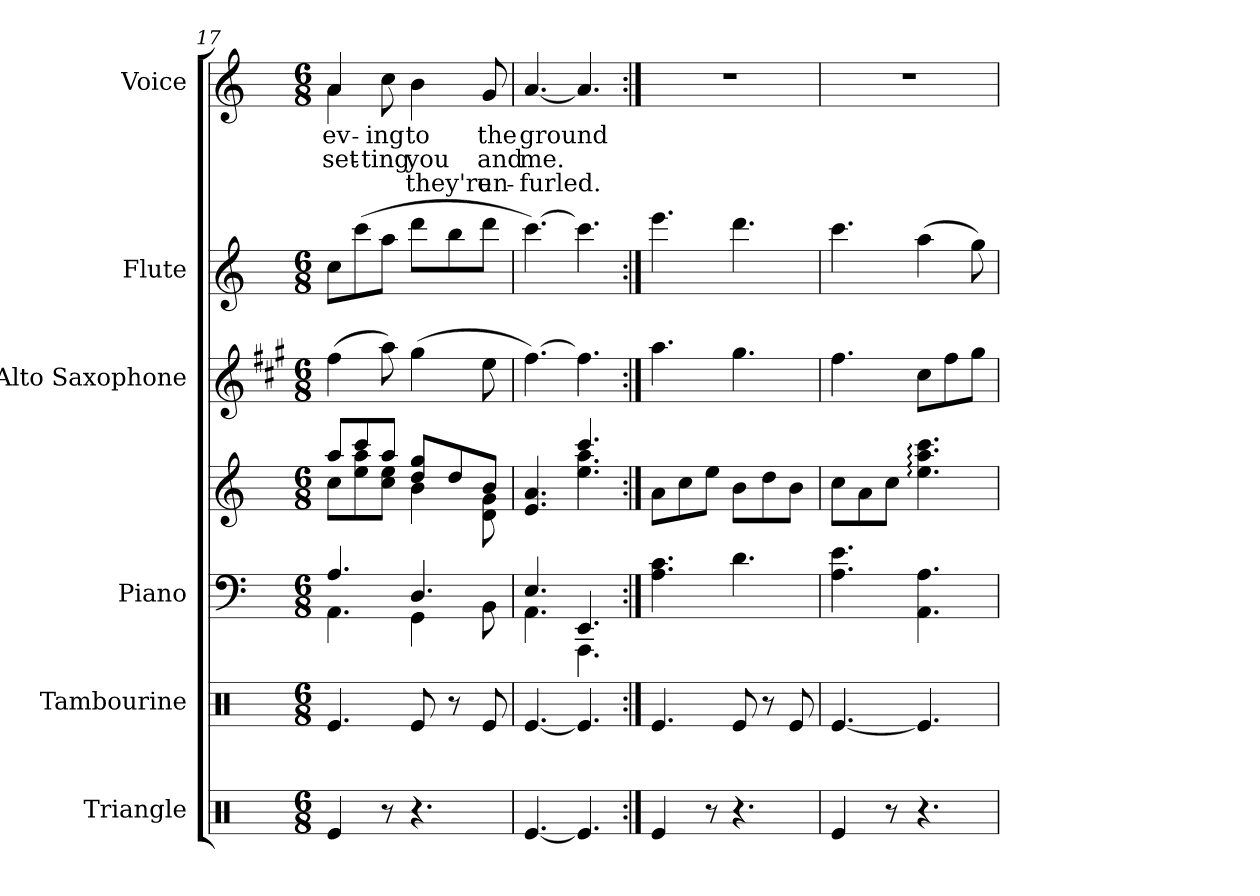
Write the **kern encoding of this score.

**kern	**kern	**kern	**kern	**kern	**kern	**kern	**text	**text	**text
*part6	*part5	*part4	*part4	*part3	*part2	*part1	*part1	*part1	*part1
*staff7	*staff6	*staff5	*staff4	*staff3	*staff2	*staff1	*staff1	*staff1	*staff1
*I"Triangle	*I"Tambourine	*I"Piano	*	*I"Alto Saxophone	*I"Flute	*I"Voice	*	*	*
*I'Tri.	*I'Tamb.	*I'Pno.	*	*I'Alto Sax.	*I'Fl.	*I'Voice	*	*	*
*clefX	*clefX	*clefF4	*clefG2	*clefG2	*clefG2	*clefG2	*	*	*
*	*	*	*	*ITrd5c9	*	*	*	*	*
*k[]	*k[]	*k[]	*k[]	*k[]	*k[]	*k[]	*	*	*
*C:	*C:	*C:	*C:	*C:	*C:	*C:	*	*	*
*M6/8	*M6/8	*M6/8	*M6/8	*M6/8	*M6/8	*M6/8	*	*	*
=17	=17	=17	=17	=17	=17	=17	=17	=17	=17
*	*	*^	*^	*	*	*	*	*	*
!	!	!	!	!	!	!	!	!	!LO:LY:b:color=#000000	!LO:LY:b:color=#000000	!
*	*	*	*	*	*	*	*	*^	*	*	*
!	!	!	!	!	!	!	!	!	!	!LO:LY:b:color=#000000	!	!
4Rei/	4.Rei/	4.Ai/	4.AAi\	8aai/L	8cci\L	(4ai\	8cci\L	4ai/	4ai\	-ev-	-set-	.
.	.	.	.	8ccci/	8eei\ 8aai	.	(8ccci\	.	.	.	.	.
!	!	!	!	!	!	!	!	!	!	!LO:LY:b:color=#000000	!LO:LY:b:color=#000000	!
8r	.	.	.	8aai/J	8cci\ 8eeiJ	8cci\)	8aai\J	8cci\	2ryy	-ing	-ting	.
!	!	!	!	!	!	!	!	!	!	!LO:LY:b:color=#000000	!LO:LY:b:color=#000000	!LO:LY:b:color=#000000
4.r	8Rei/	4.Di/	4GGi\	8ddi/ 8ggiL	4bi\	(4bi\	8dddi\L	4bi\	.	to	you	they're
.	8r	.	.	8ddi/	.	.	8bbi\	.	.	.	.	.
!	!	!	!	!	!	!	!	!	!	!LO:LY:b:color=#000000	!LO:LY:b:color=#000000	!LO:LY:b:color=#000000
.	8Rei/	.	8BBi\	8bi/J	8di\ 8gi	8gi\	8dddi\J	8gi/	.	the	and	un-
*	*	*	*	*	*	*	*	*v	*v	*	*	*
=18	=18	=18	=18	=18	=18	=18	=18	=18	=18	=18	=18
!	!	!	!	!	!	!	!	!	!LO:LY:b:color=#000000	!LO:LY:b:color=#000000	!LO:LY:b:color=#000000
[4.Rei/	[4.Rei/	4.Ei/	4.AAi\	4.ryy	4.ei/ 4.ai	[4.ai\)	[4.ccci\)	[4.ai/	ground	me.	-furled.
4.Rei/]	4.Rei/]	4.EEi/	4.AAAi\	4.ccc:i/	4.eei\ 4.aai	4.ai\]	4.ccci\]	4.ai/]	.	.	.
!!LO:LB:g=z
=19:|!	=19:|!	=19:|!	=19:|!	=19:|!	=19:|!	=19:|!	=19:|!	=19:|!	=19:|!	=19:|!	=19:|!
!	!	!	!	!	!	!	!	!LO:N:vis=1	!	!	!
*	*	*v	*v	*	*	*	*	*	*	*	*
*	*	*	*v	*v	*	*	*	*	*	*
4Rei/	4.Rei/	4.Ai\ 4.ci	8ai\L	4.cci\	4.eeei\	2.r	.	.	.
.	.	.	8cci\	.	.	.	.	.	.
8r	.	.	8eei\J	.	.	.	.	.	.
4.r	8Rei/	4.di\	8bi\L	4.bi\	4.dddi\	.	.	.	.
.	8r	.	8ddi\	.	.	.	.	.	.
.	8Rei/	.	8bi\J	.	.	.	.	.	.
=20	=20	=20	=20	=20	=20	=20	=20	=20	=20
!	!	!	!	!	!	!LO:N:vis=1	!	!	!
4Rei/	[4.Rei/	4.Ai\ 4.ei	8cci\L	4.ai\	4.ccci\	2.r	.	.	.
.	.	.	8ai\	.	.	.	.	.	.
8r	.	.	8cci\J	.	.	.	.	.	.
4.r	4.Rei/]	4.AAi\ 4.Ai	4.eei\: 4.aai: 4.ccci:	8ei\L	(4aai\	.	.	.	.
.	.	.	.	8ai\	.	.	.	.	.
.	.	.	.	8bi\J	8ggi\)	.	.	.	.
=	=	=	=	=	=	=	=	=	=
*-	*-	*-	*-	*-	*-	*-	*-	*-	*-
